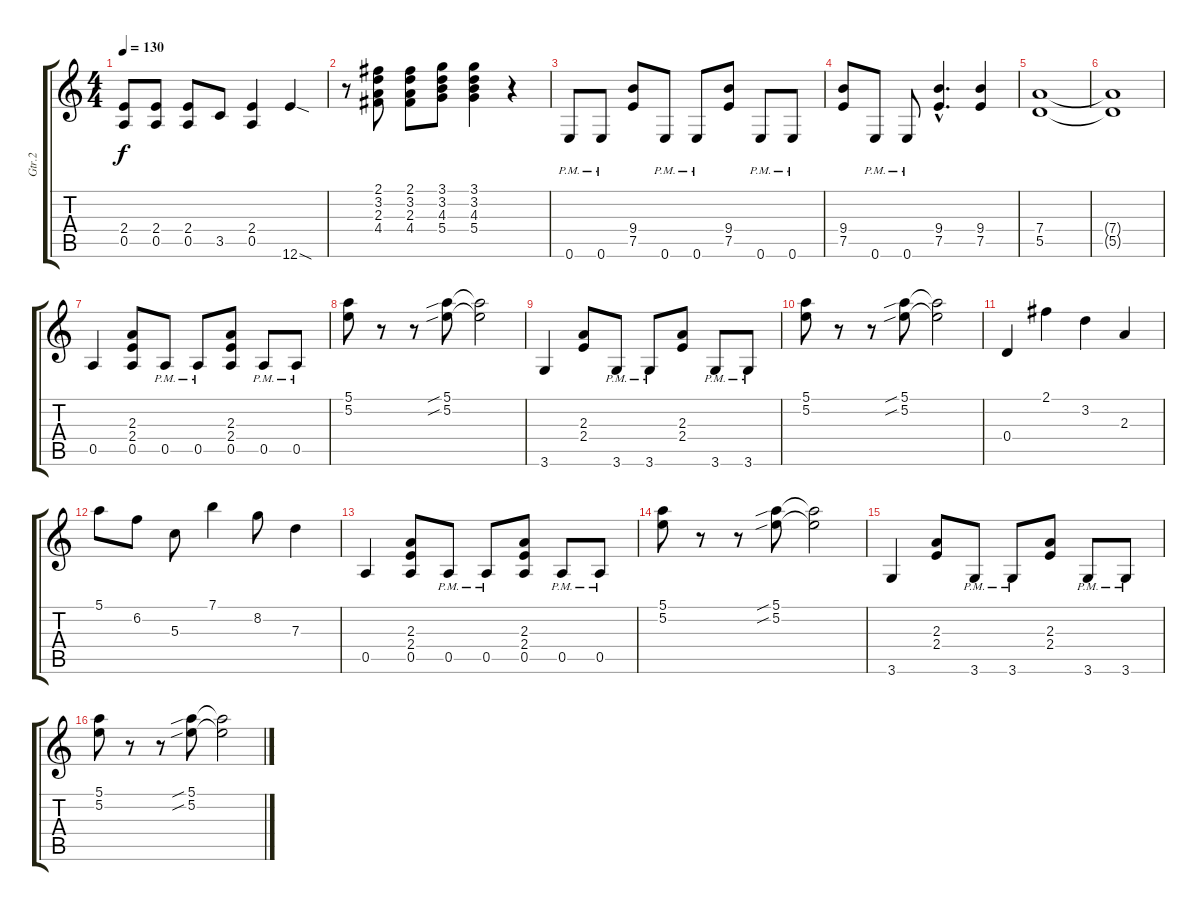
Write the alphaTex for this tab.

\track ("Gtr.2" "Gtr.2") {instrument overdrivenguitar}
\staff {score tabs}
\tuning (E4 B3 G3 D3 A2 E2) {hide}
\ts (4 4)
\tempo 130
\clef g2
\ks c
(2.4 0.5).8{dy f} (2.4 0.5).8 (2.4 0.5).8 3.5.8 (2.4 0.5).4 12.6{sod}.4 |
r.8 (2.1 3.2 2.3 4.4).8 (2.1 3.2 2.3 4.4).8 (3.1 3.2 4.3 5.4).8 (3.1 3.2 4.3 5.4).4 r.4 |
0.6{pm}.8 0.6{pm}.8 (9.4 7.5).8 0.6{pm}.8 0.6{pm}.8 (9.4 7.5).8 0.6{pm}.8 0.6{pm}.8 |
(9.4 7.5).8 0.6{pm}.8 0.6{pm}.8 (9.4{hac} 7.5{hac}).4{d} (9.4 7.5).4 |
(7.4 5.5).1 |
(7.4{t} 5.5{t}).1 |
0.5.4 (2.3 2.4 0.5).8 0.5{pm}.8 0.5{pm}.8 (2.3 2.4 0.5).8 0.5{pm}.8 0.5{pm}.8 |
(5.1 5.2).8 r.8 r.8 (5.1{sib} 5.2{sib}).8 (5.1{t} 5.2{t}).2 |
3.6.4 (2.3 2.4).8 3.6{pm}.8 3.6{pm}.8 (2.3 2.4).8 3.6{pm}.8 3.6{pm}.8 |
(5.1 5.2).8 r.8 r.8 (5.1{sib} 5.2{sib}).8 (5.1{t} 5.2{t}).2 |
0.4.4 2.1.4 3.2.4 2.3.4 |
5.1.8 6.2.8 5.3.8 7.1.4 8.2.8 7.3.4 |
0.5.4 (2.3 2.4 0.5).8 0.5{pm}.8 0.5{pm}.8 (2.3 2.4 0.5).8 0.5{pm}.8 0.5{pm}.8 |
(5.1 5.2).8 r.8 r.8 (5.1{sib} 5.2{sib}).8 (5.1{t} 5.2{t}).2 |
3.6.4 (2.3 2.4).8 3.6{pm}.8 3.6{pm}.8 (2.3 2.4).8 3.6{pm}.8 3.6{pm}.8 |
(5.1 5.2).8 r.8 r.8 (5.1{sib} 5.2{sib}).8 (5.1{t} 5.2{t}).2
